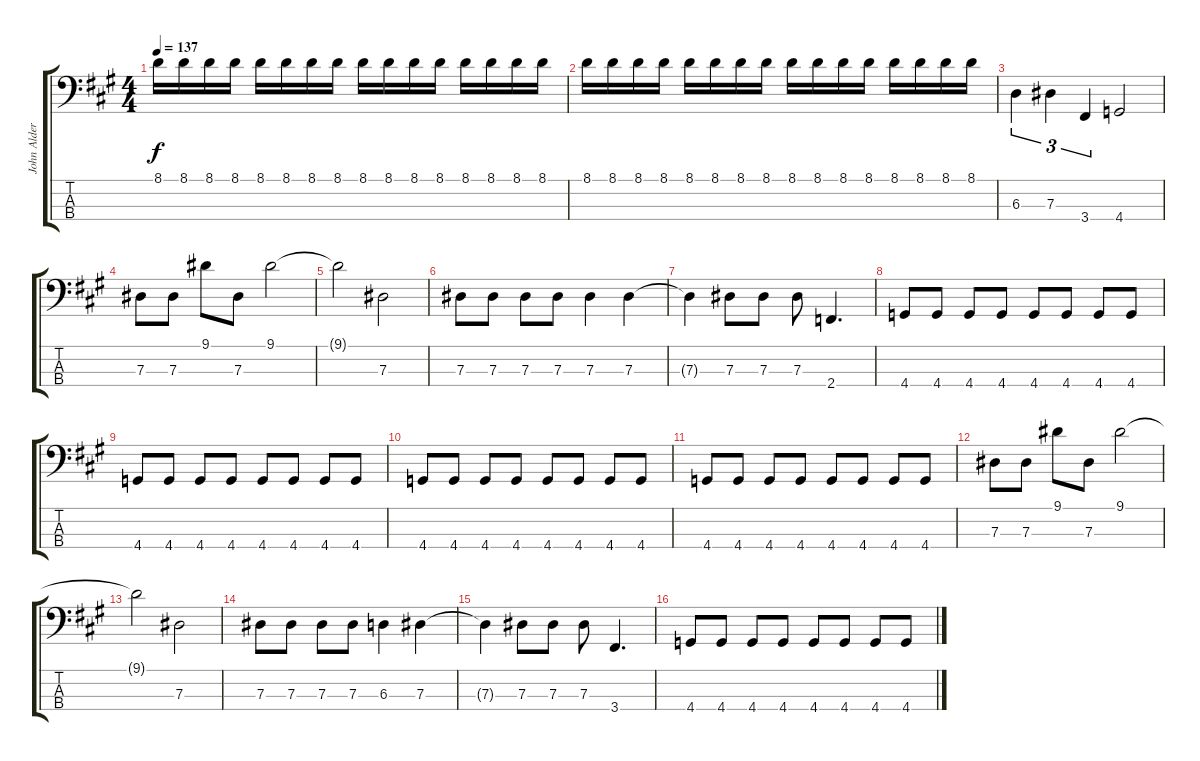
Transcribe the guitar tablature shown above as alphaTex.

\track ("John Alderete" "John Alder") {instrument electricbassfinger}
\staff {score tabs}
\tuning (Gb2 Db2 Ab1 Eb1) {hide}
\ts (4 4)
\tempo 137
\clef f4
\ks f#minor
8.1.16{dy f} 8.1.16 8.1.16 8.1.16 8.1.16 8.1.16 8.1.16 8.1.16 8.1.16 8.1.16 8.1.16 8.1.16 8.1.16 8.1.16 8.1.16 8.1.16 |
8.1.16 8.1.16 8.1.16 8.1.16 8.1.16 8.1.16 8.1.16 8.1.16 8.1.16 8.1.16 8.1.16 8.1.16 8.1.16 8.1.16 8.1.16 8.1.16 |
6.3.4{tu (3 2)} 7.3.4{tu (3 2)} 3.4.4{tu (3 2)} 4.4.2 |
7.3.8 7.3.8 9.1.8 7.3.8 9.1.2 |
9.1{t}.2 7.3.2 |
7.3.8 7.3.8 7.3.8 7.3.8 7.3.4 7.3.4 |
7.3{t}.4 7.3.8 7.3.8 7.3.8 2.4.4{d} |
4.4.8 4.4.8 4.4.8 4.4.8 4.4.8 4.4.8 4.4.8 4.4.8 |
4.4.8 4.4.8 4.4.8 4.4.8 4.4.8 4.4.8 4.4.8 4.4.8 |
4.4.8 4.4.8 4.4.8 4.4.8 4.4.8 4.4.8 4.4.8 4.4.8 |
4.4.8 4.4.8 4.4.8 4.4.8 4.4.8 4.4.8 4.4.8 4.4.8 |
7.3.8 7.3.8 9.1.8 7.3.8 9.1.2 |
9.1{t}.2 7.3.2 |
7.3.8 7.3.8 7.3.8 7.3.8 6.3.4 7.3.4 |
7.3{t}.4 7.3.8 7.3.8 7.3.8 3.4.4{d} |
4.4.8 4.4.8 4.4.8 4.4.8 4.4.8 4.4.8 4.4.8 4.4.8
